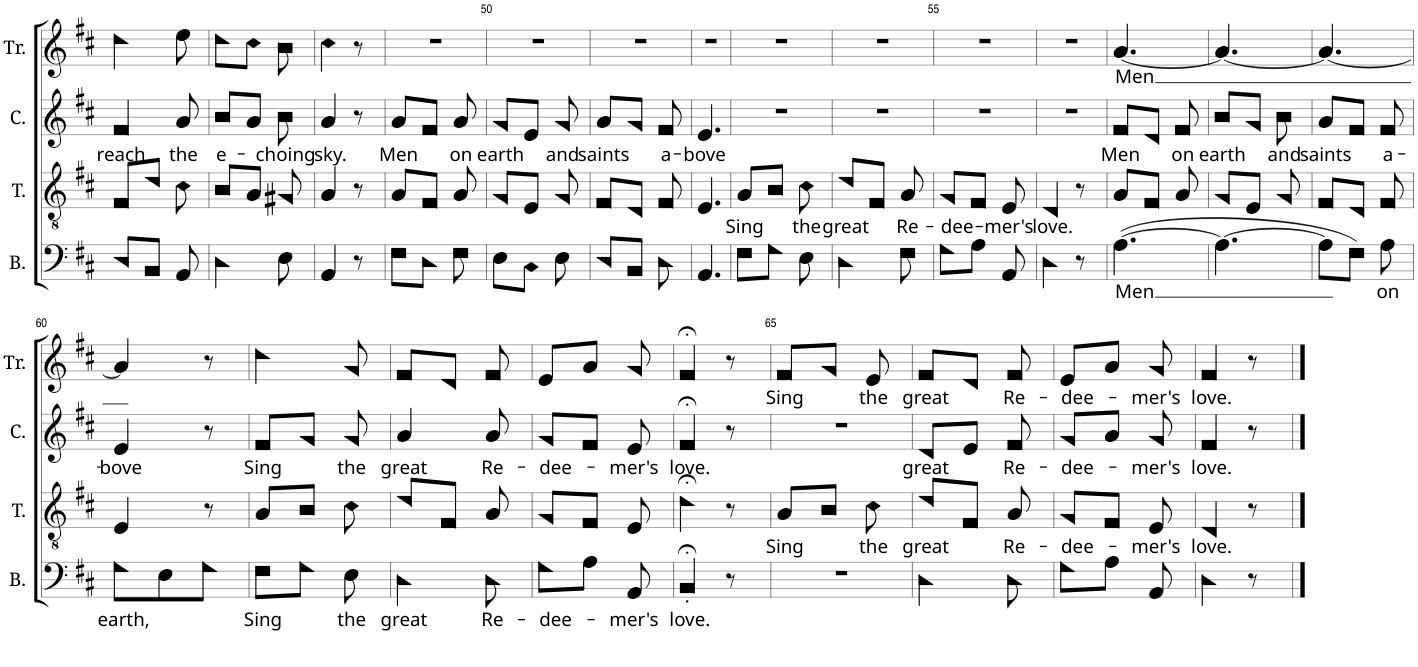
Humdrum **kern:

**kern	**text	**kern	**text	**kern	**text	**kern	**text
*part4	*part4	*part3	*part3	*part2	*part2	*part1	*part1
*staff4	*staff4	*staff3	*staff3	*staff2	*staff2	*staff1	*staff1
*I"B.	*	*I"T.	*	*I"C.	*	*I"Tr.	*
*I'B.	*	*I'T.	*	*I'C.	*	*I'Tr.	*
!!LO:PB:g=z
*clefF4	*	*clefGv2	*	*clefG2	*	*clefG2	*
*k[f#c#]	*	*k[f#c#]	*	*k[f#c#]	*	*k[f#c#]	*
*M3/8	*	*M3/8	*	*M3/8	*	*M3/8	*
=46	=46	=46	=46	=46	=46	=46	=46
!	!	!	!	!	!LO:LY:b	!	!
8D!/L	.	8F#!/L	.	4f#!/	reach	4dd!\	.
8BB!/J	.	8d!/J	.	.	.	.	.
!	!	!	!	!	!LO:LY:b	!	!
8AA!/	.	8c#!\	.	8a!/	the	8ee!\	.
=47	=47	=47	=47	=47	=47	=47	=47
!	!	!	!	!	!LO:LY:b	!	!
4D!\	.	8B!/L	.	8b!/L	e-	8dd!\L	.
.	.	8A!/J	.	8a!/J	.	8cc#!\J	.
!	!	!	!	!	!LO:LY:b	!	!
8E!\	.	8G#X!/	.	8b!\	-choing	8b!\	.
=48	=48	=48	=48	=48	=48	=48	=48
!	!	!	!	!	!LO:LY:b	!	!
4AA!/	.	4A!/	.	4a!/	sky.	4cc#!\	.
8r	.	8r	.	8r	.	8r	.
=49	=49	=49	=49	=49	=49	=49	=49
!	!	!	!	!	!LO:LY:b	!	!
8F#!\L	.	8A!/L	.	8a!/L	Men	4.r	.
8D!\J	.	8F#!/J	.	8f#!/J	.	.	.
!	!	!	!	!	!LO:LY:b	!	!
8F#!\	.	8A!/	.	8a!/	on	.	.
=50	=50	=50	=50	=50	=50	=50	=50
!	!	!	!	!	!LO:LY:b	!	!
8E!\L	.	8G!/L	.	8g!/L	earth	4.r	.
8C#!\J	.	8E!/J	.	8e!/J	.	.	.
!	!	!	!	!	!LO:LY:b	!	!
8E!\	.	8G!/	.	8g!/	and	.	.
=51	=51	=51	=51	=51	=51	=51	=51
!	!	!	!	!	!LO:LY:b	!	!
8D!/L	.	8F#!/L	.	8a!/L	saints	4.r	.
8BB!/J	.	8D!/J	.	8g!/J	.	.	.
!	!	!	!	!	!LO:LY:b	!	!
8D!\	.	8F#!/	.	8f#!/	a-	.	.
=52	=52	=52	=52	=52	=52	=52	=52
!	!	!	!	!	!LO:LY:b	!	!
4.AA!/	.	4.E!/	.	4.e!/	-bove	4.r	.
=53	=53	=53	=53	=53	=53	=53	=53
!	!	!	!LO:LY:b	!	!	!	!
8F#!\L	.	8A!/L	Sing	4.r	.	4.r	.
8G!\J	.	8B!/J	.	.	.	.	.
!	!	!	!LO:LY:b	!	!	!	!
8E!\	.	8c#!\	the	.	.	.	.
=54	=54	=54	=54	=54	=54	=54	=54
!	!	!	!LO:LY:b	!	!	!	!
4D!\	.	8d!/L	great	4.r	.	4.r	.
.	.	8F#!/J	.	.	.	.	.
!	!	!	!LO:LY:b	!	!	!	!
8F#!\	.	8A!/	Re-	.	.	.	.
=55	=55	=55	=55	=55	=55	=55	=55
!	!	!	!LO:LY:b	!	!	!	!
8G!\L	.	8G!/L	-dee-	4.r	.	4.r	.
8A!\J	.	8F#!/J	.	.	.	.	.
!	!	!	!LO:LY:b	!	!	!	!
8AA!/	.	8E!/	-mer's	.	.	.	.
=56	=56	=56	=56	=56	=56	=56	=56
!	!	!	!LO:LY:b	!	!	!	!
4D!\	.	4D!/	love.	4.r	.	4.r	.
8r	.	8r	.	.	.	.	.
=57	=57	=57	=57	=57	=57	=57	=57
!	!LO:LY:b	!	!	!	!LO:LY:b	!	!LO:LY:b
([4.A!\	Men	8A!/L	.	8f#!/L	Men	[4.a!/	Men
.	.	8F#!/J	.	8d!/J	.	.	.
!	!	!	!	!	!LO:LY:b	!	!
.	.	8A!/	.	8f#!/	on	.	.
=58	=58	=58	=58	=58	=58	=58	=58
!	!	!	!	!	!LO:LY:b	!	!
4.A!\_	.	8G!/L	.	8b!/L	earth	4.a!/_	.
.	.	8E!/J	.	8g!/J	.	.	.
!	!	!	!	!	!LO:LY:b	!	!
.	.	8G!/	.	8b!\	and	.	.
=59	=59	=59	=59	=59	=59	=59	=59
!	!	!	!	!	!LO:LY:b	!	!
8A!\L]	.	8F#!/L	.	8a!/L	saints	4.a!/_	.
8F#!\J)	.	8D!/J	.	8f#!/J	.	.	.
!	!LO:LY:b	!	!	!	!LO:LY:b	!	!
8A!\	on	8F#!/	.	8f#!/	a-	.	.
!!LO:LB:g=z
=60	=60	=60	=60	=60	=60	=60	=60
!	!LO:LY:b	!	!	!	!LO:LY:b	!	!
8G!\L	earth,	4E!/	.	4e!/	-bove	4a!/]	.
8E!\	.	.	.	.	.	.	.
8G!\J	.	8r	.	8r	.	8r	.
=61	=61	=61	=61	=61	=61	=61	=61
!	!LO:LY:b	!	!	!	!LO:LY:b	!	!
8F#!\L	Sing	8A!/L	.	8f#!/L	Sing	4dd!\	.
8G!\J	.	8B!/J	.	8g!/J	.	.	.
!	!LO:LY:b	!	!	!	!LO:LY:b	!	!
8E!\	the	8c#!\	.	8g!/	the	8g!/	.
=62	=62	=62	=62	=62	=62	=62	=62
!	!LO:LY:b	!	!	!	!LO:LY:b	!	!
4D!\	great	8d!/L	.	4a!/	great	8f#!/L	.
.	.	8F#!/J	.	.	.	8d!/J	.
!	!LO:LY:b	!	!	!	!LO:LY:b	!	!
8D!\	Re-	8A!/	.	8a!/	Re-	8f#!/	.
=63	=63	=63	=63	=63	=63	=63	=63
!	!LO:LY:b	!	!	!	!LO:LY:b	!	!
8G!\L	-dee-	8G!/L	.	8g!/L	-dee-	8e!/L	.
8A!\J	.	8F#!/J	.	8f#!/J	.	8a!/J	.
!	!LO:LY:b	!	!	!	!LO:LY:b	!	!
8AA!/	-mer's	8E!/	.	8e!/	-mer's	8g!/	.
=64	=64	=64	=64	=64	=64	=64	=64
!	!LO:LY:b	!	!	!	!LO:LY:b	!	!
4BB;<'!/	love.	4d;<!\	.	4f#;<!/	love.	4f#;<!/	.
8r	.	8r	.	8r	.	8r	.
=65	=65	=65	=65	=65	=65	=65	=65
!	!	!	!LO:LY:b	!	!	!	!LO:LY:b
4.r	.	8A!/L	Sing	4.r	.	8f#!/L	Sing
.	.	8B!/J	.	.	.	8g!/J	.
!	!	!	!LO:LY:b	!	!	!	!LO:LY:b
.	.	8c#!\	the	.	.	8e!/	the
=66	=66	=66	=66	=66	=66	=66	=66
!	!	!	!LO:LY:b	!	!LO:LY:b	!	!LO:LY:b
4D!\	.	8d!/L	great	8d!/L	great	8f#!/L	great
.	.	8F#!/J	.	8e!/J	.	8d!/J	.
!	!	!	!LO:LY:b	!	!LO:LY:b	!	!LO:LY:b
8D!\	.	8A!/	Re-	8f#!/	Re-	8f#!/	Re-
=67	=67	=67	=67	=67	=67	=67	=67
!	!	!	!LO:LY:b	!	!LO:LY:b	!	!LO:LY:b
8G!\L	.	8G!/L	-dee-	8g!/L	-dee-	8e!/L	-dee-
8A!\J	.	8F#!/J	.	8a!/J	.	8a!/J	.
!	!	!	!LO:LY:b	!	!LO:LY:b	!	!LO:LY:b
8AA!/	.	8E!/	-mer's	8g!/	-mer's	8g!/	-mer's
=68	=68	=68	=68	=68	=68	=68	=68
!	!	!	!LO:LY:b	!	!LO:LY:b	!	!LO:LY:b
4D!\	.	4D!/	love.	4f#!/	love.	4f#!/	love.
8r	.	8r	.	8r	.	8r	.
==	==	==	==	==	==	==	==
*-	*-	*-	*-	*-	*-	*-	*-
